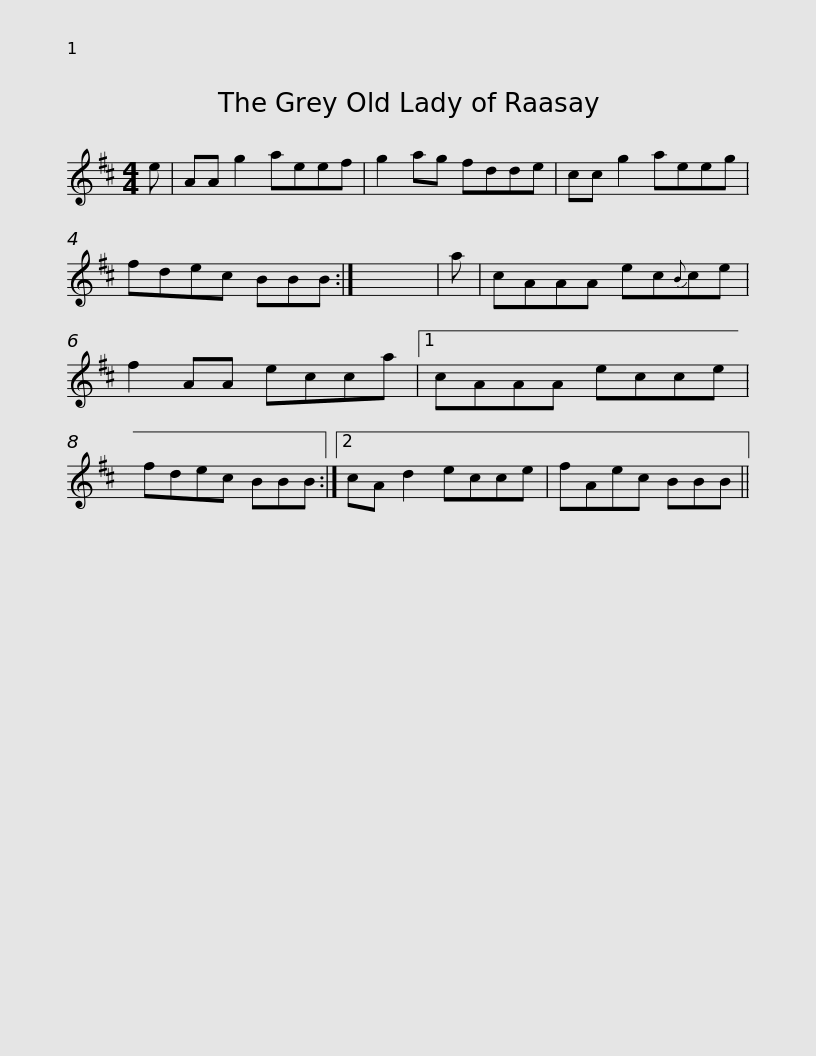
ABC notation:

X:1
L:1/8
M:4/4
I:linebreak $
K:D
V:1 treble
V:1
 e | AA g2 aeef | g2 ag fdde | cc g2 aeeg | fdec BBB :| %5
 x8 | a | cAAA ec{B}ce |$ f2 AA ecca |1 cAAA ecce | %10
 fdec BBB :|2 cA d2 ecce | fAec BBB || %13
